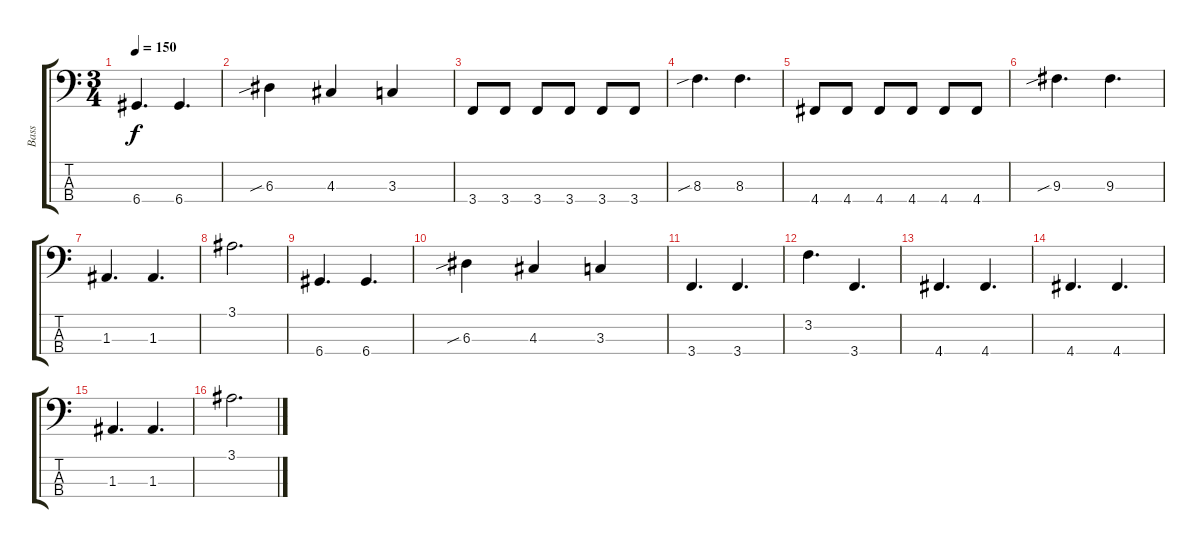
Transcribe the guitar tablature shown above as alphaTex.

\track ("Bass" "Bass") {instrument electricbassfinger}
\staff {score tabs}
\tuning (G2 D2 A1 D1) {hide}
\ts (3 4)
\tempo 150
\clef f4
\ks c
6.4.4{d dy f} 6.4.4{d} |
6.3{sib}.4 4.3.4 3.3.4 |
3.4.8 3.4.8 3.4.8 3.4.8 3.4.8 3.4.8 |
8.3{sib}.4{d} 8.3.4{d} |
4.4.8 4.4.8 4.4.8 4.4.8 4.4.8 4.4.8 |
9.3{sib}.4{d} 9.3.4{d} |
1.3.4{d} 1.3.4{d} |
3.1.2{d} |
6.4.4{d} 6.4.4{d} |
6.3{sib}.4 4.3.4 3.3.4 |
3.4.4{d} 3.4.4{d} |
3.2.4{d} 3.4.4{d} |
4.4.4{d} 4.4.4{d} |
4.4.4{d} 4.4.4{d} |
1.3.4{d} 1.3.4{d} |
3.1.2{d}
